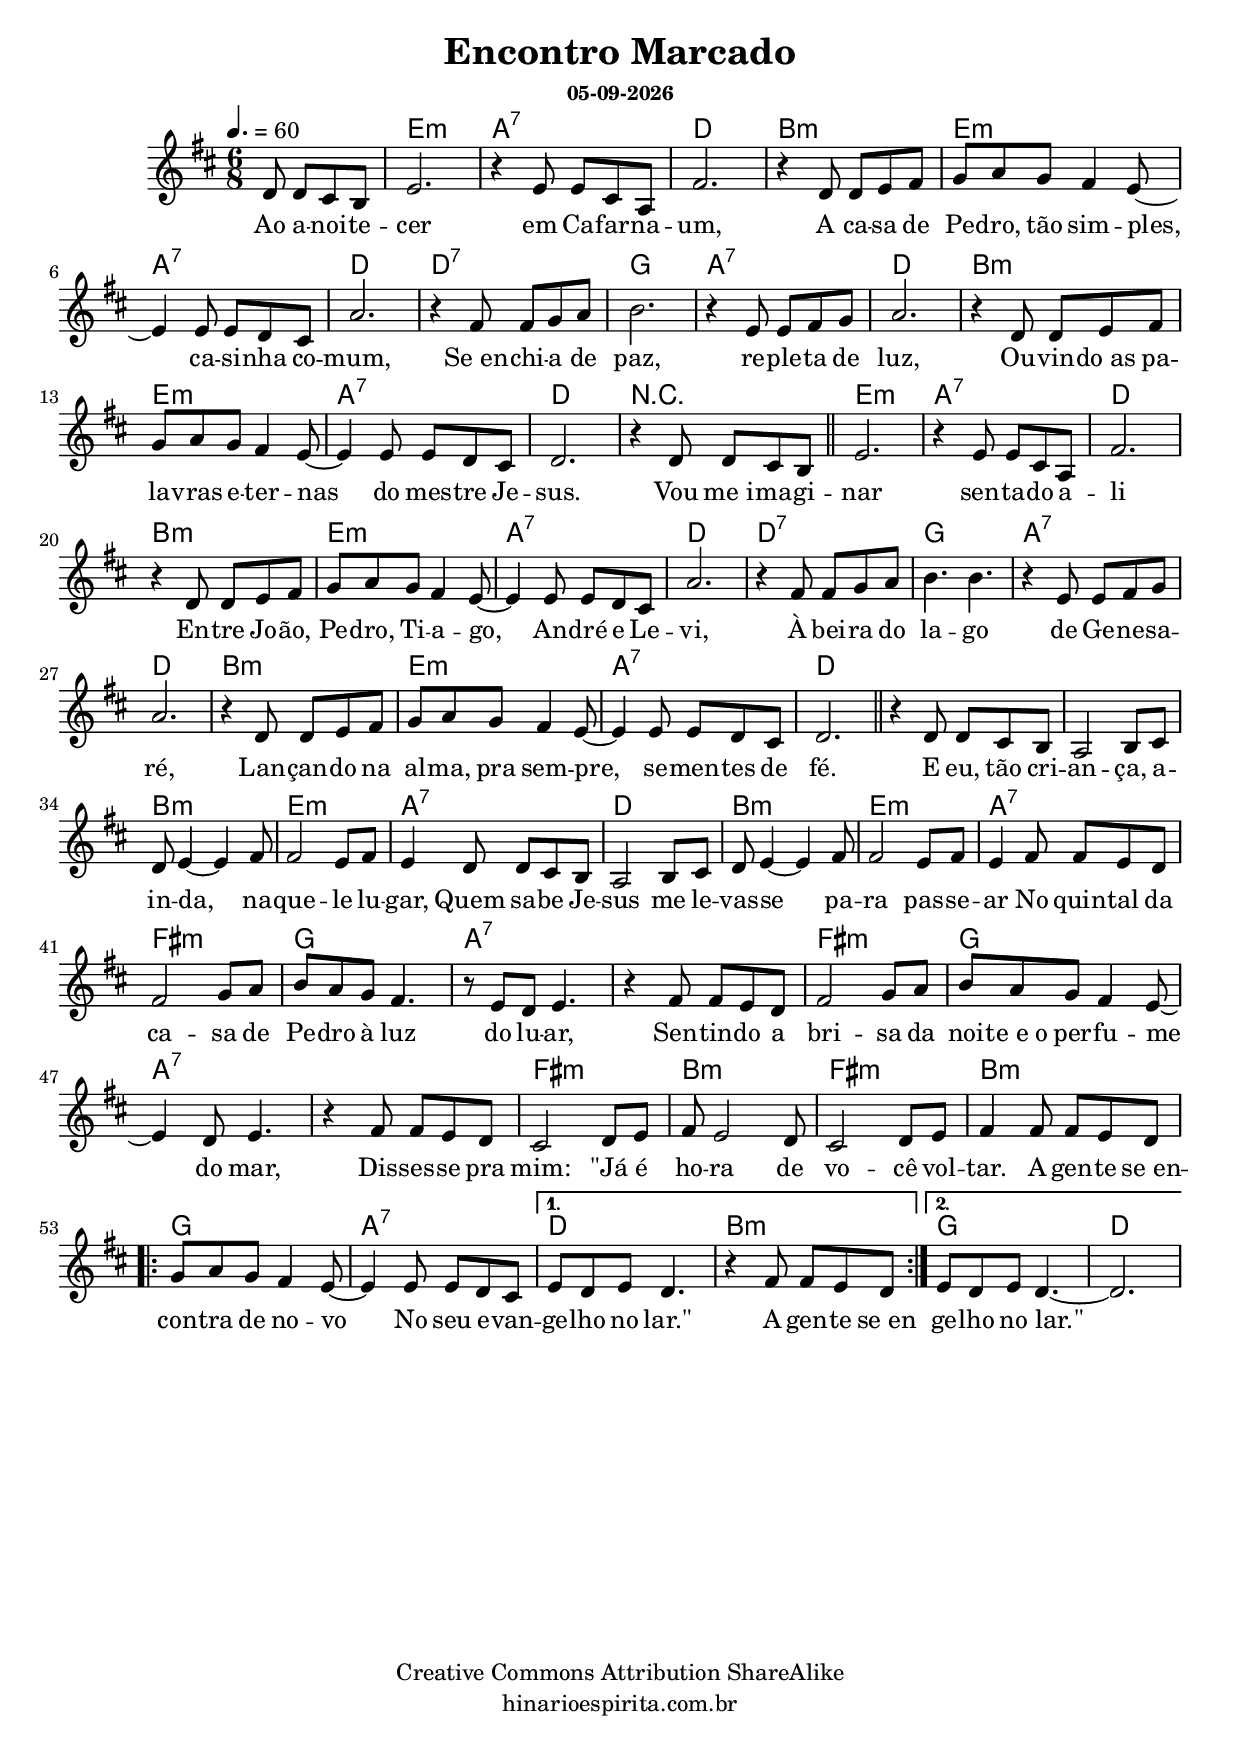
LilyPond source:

\version "2.16.0"
\pointAndClickOff

\header {
  title = "Encontro Marcado"
  subsubtitle = #(strftime "%d-%m-%Y" (localtime (current-time)))
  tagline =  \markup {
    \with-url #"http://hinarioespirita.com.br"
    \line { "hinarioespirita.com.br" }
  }
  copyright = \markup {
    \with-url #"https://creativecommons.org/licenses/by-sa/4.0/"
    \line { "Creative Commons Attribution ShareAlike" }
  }
}

melodia = \relative c' {
  \key d \major
  \time 6/8
  \tempo 4. = 60
  \clef treble

  \partial 2 d8 d cis b |
  e2. r4 e8 e cis a | fis'2. r4 d8 d e fis |
  g a g fis4 e8~ e4 e8 e d cis | a'2. | r4 fis8 fis g a |
  b2. | r4 e,8 e fis g | a2. | r4 d,8 d e fis |
  g a g fis4 e8~ e4 e8 e d cis | d2.
  r4 d8 d cis b |
  
  \bar "||"
  e2. r4 e8 e cis a | fis'2. r4 d8 d e fis |
  g a g fis4 e8~ e4 e8 e d cis | a'2. | r4 fis8 fis g a |
  b4. b | r4 e,8 e fis g | a2. | r4 d,8 d e fis |
  g a g fis4 e8~ e4 e8 e d cis | d2. \bar "||"
  
  r4 d8 d cis b | a2 b8 cis | 
  d e4~ e fis8 | fis2 e8 fis | 
  e4 d8 d cis b | a2 b8 cis | 
  d e4~ e fis8 | fis2 e8 fis | 
  e4 fis8 fis e d |
  
  fis2 g8 a | b a g fis4. | r8 e8 d e4. | r4 fis8 fis e d |
  fis2 g8 a | b a g fis4 e8~ | e4 d8 e4. | r4 fis8 fis e d |
  
  cis2 d8 e | fis e2 d8 | cis2 d8 e | 
  fis4 fis8 fis e d |
  \repeat volta 2 {
    g a g fis4 e8~ e4 e8 e d cis | 
  }
  \alternative {
     { e d e d4. | r4 fis8 fis e d }
     { e d e d4.~ | d2. }
  }
   
}

letra = \lyricmode {
  Ao a -- noi -- te -- cer em Ca -- far -- na -- um,
  A ca -- sa de Pe -- dro, tão sim -- ples, ca -- si -- nha co -- mum,
  Se_en -- chi -- a de paz, re -- ple -- ta de luz,
  Ou -- vin -- do_as pa -- la -- vras e -- ter -- nas  do mes -- tre Je -- sus.

  Vou me_i -- ma -- gi -- nar sen -- ta -- do a -- li
  En -- tre Jo -- ão, Pe -- dro, Ti -- a -- go,  An -- dré e Le -- vi,
  À bei -- ra do la -- go  de Ge -- ne -- sa -- ré,
  Lan -- çan -- do na al -- ma, pra sem -- pre, se -- men -- tes de fé.

  E eu, tão cri -- an -- ça, a -- in -- da, na -- que -- le lu -- gar,
  Quem sa -- be Je -- sus me le -- vas -- se pa -- ra pas -- se -- ar
  No quin -- tal da ca -- sa de Pe -- dro à luz do lu -- ar,
  Sen -- tin -- do a bri -- sa da noi -- te_e_o per -- fu -- me do mar,
  Dis -- ses -- se pra mim:
  "\"Já" é ho -- ra de vo -- cê vol -- tar.
  A gen -- te se_en -- con -- tra de no -- vo
  No seu e -- van -- ge -- lho no "lar.\""

  A gen -- te se_en
  ge -- lho no "lar.\""
}

harmonia = \chordmode {
  s2
  e2.:m a:7 d b:m e:m a:7 d d:7 g a:7 d b:m e:m a:7 d r
  e2.:m a:7 d b:m e:m a:7 d d:7 g a:7 d b:m e:m a:7 \repeat percent 3 {d}
  b:m e:m a:7 d b:m e:m a:7 
  fis:m g \repeat percent 2 {a:7}
  fis:m g \repeat percent 2 {a:7}
  fis:m b:m fis:m b:m
  \repeat volta 2 { 
    g a:7
  }
  \alternative {
   { d b:m }
   { g d }
  }
}

musica = <<
    \new ChordNames { \harmonia }
    \new Staff <<
      \new Voice = "melodia" { \melodia }
      \lyricsto "melodia" \new Lyrics \letra
      \set Staff.midiInstrument = #"acoustic grand"
    >>
  >>

\score {
  \musica
  \layout {}
}

\score {
  \unfoldRepeats
  \musica 
  \midi {}
}